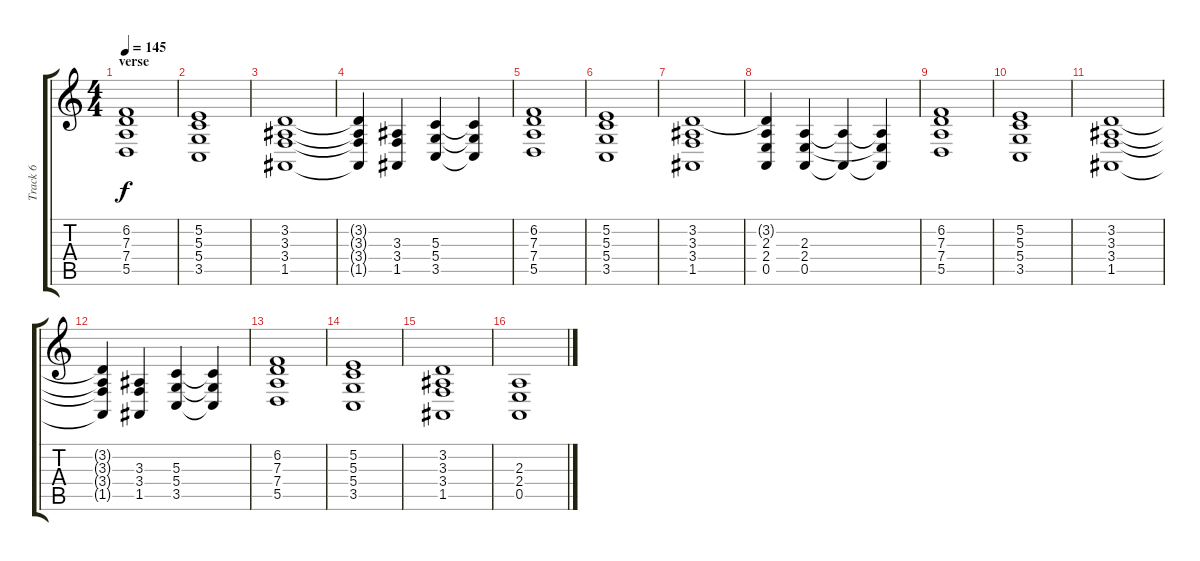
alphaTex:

\track ("Track 6" "Track 6") {instrument acousticgrandpiano}
\staff {score tabs}
\tuning (E4 B3 G3 D3 A2 E2) {hide}
\ts (4 4)
\section ("" "verse")
\tempo 145
\clef g2
\ks c
(6.2 7.3 7.4 5.5).1{dy f} |
(5.2 5.3 5.4 3.5).1 |
(3.2 3.3 3.4 1.5).1 |
(3.2{t} 3.3{t} 3.4{t} 1.5{t}).4 (3.3 3.4 1.5).4 (5.3 5.4 3.5).4 (5.3{t} 5.4{t} 3.5{t}).4 |
(6.2 7.3 7.4 5.5).1 |
(5.2 5.3 5.4 3.5).1 |
(3.2 3.3 3.4 1.5).1 |
(3.2{t} 2.3 2.4 0.5).4 (2.3 2.4 0.5).4 (2.3{t} 0.5{t}).4 (2.3{t} 2.4{t} 0.5{t}).4 |
(6.2 7.3 7.4 5.5).1 |
(5.2 5.3 5.4 3.5).1 |
(3.2 3.3 3.4 1.5).1 |
(3.2{t} 3.3{t} 3.4{t} 1.5{t}).4 (3.3 3.4 1.5).4 (5.3 5.4 3.5).4 (5.3{t} 5.4{t} 3.5{t}).4 |
(6.2 7.3 7.4 5.5).1 |
(5.2 5.3 5.4 3.5).1 |
(3.2 3.3 3.4 1.5).1 |
(2.3 2.4 0.5).1
